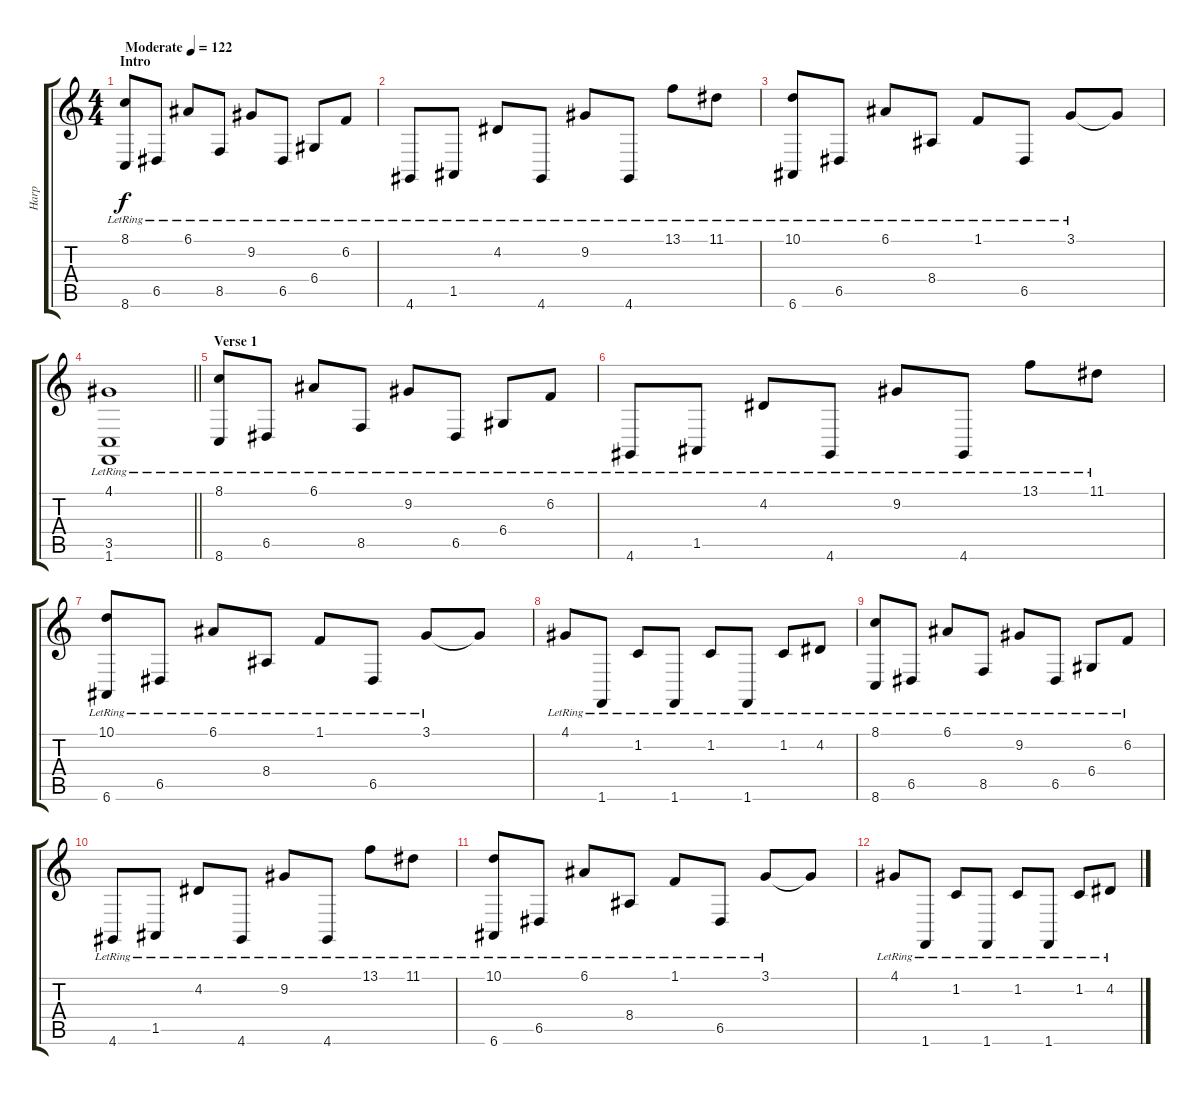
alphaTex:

\track ("Harp" "Harp") {instrument orchestralharp}
\staff {score tabs}
\tuning (E4 B3 G3 D3 A2 E2) {hide}
\ts (4 4)
\section ("" "Intro")
\tempo (122 "Moderate")
\clef g2
\ks c
(8.1{lr} 8.6{lr}).8{dy f instrument orchestralharp} 6.5{lr}.8 6.1{lr}.8 8.5{lr}.8 9.2{lr}.8 6.5{lr}.8 6.4{lr}.8 6.2{lr}.8 |
4.6{lr}.8 1.5{lr}.8 4.2{lr}.8 4.6{lr}.8 9.2{lr}.8 4.6{lr}.8 13.1{lr}.8 11.1{lr}.8 |
(10.1{lr} 6.6{lr}).8 6.5{lr}.8{txt ""} 6.1{lr}.8 8.4{lr}.8 1.1{lr}.8 6.5{lr}.8 3.1{lr}.8 3.1{t}.8 |
\barLineRight lightlight
(4.1{lr} 3.5{lr} 1.6{lr}).1 |
\section ("" "Verse 1")
(8.1{lr} 8.6{lr}).8 6.5{lr}.8 6.1{lr}.8 8.5{lr}.8 9.2{lr}.8 6.5{lr}.8 6.4{lr}.8 6.2{lr}.8 |
4.6{lr}.8 1.5{lr}.8 4.2{lr}.8 4.6{lr}.8 9.2{lr}.8 4.6{lr}.8 13.1{lr}.8 11.1{lr}.8 |
(10.1{lr} 6.6{lr}).8 6.5{lr}.8 6.1{lr}.8 8.4{lr}.8 1.1{lr}.8 6.5{lr}.8 3.1{lr}.8 3.1{t}.8 |
4.1{lr}.8 1.6{lr}.8 1.2{lr}.8 1.6{lr}.8 1.2{lr}.8 1.6{lr}.8 1.2{lr}.8 4.2{lr}.8 |
(8.1{lr} 8.6{lr}).8 6.5{lr}.8 6.1{lr}.8 8.5{lr}.8 9.2{lr}.8 6.5{lr}.8 6.4{lr}.8 6.2{lr}.8 |
4.6{lr}.8 1.5{lr}.8 4.2{lr}.8 4.6{lr}.8 9.2{lr}.8 4.6{lr}.8 13.1{lr}.8 11.1{lr}.8 |
(10.1{lr} 6.6{lr}).8 6.5{lr}.8 6.1{lr}.8 8.4{lr}.8 1.1{lr}.8 6.5{lr}.8 3.1{lr}.8 3.1{t}.8 |
4.1{lr}.8 1.6{lr}.8 1.2{lr}.8 1.6{lr}.8 1.2{lr}.8 1.6{lr}.8 1.2{lr}.8 4.2{lr}.8
